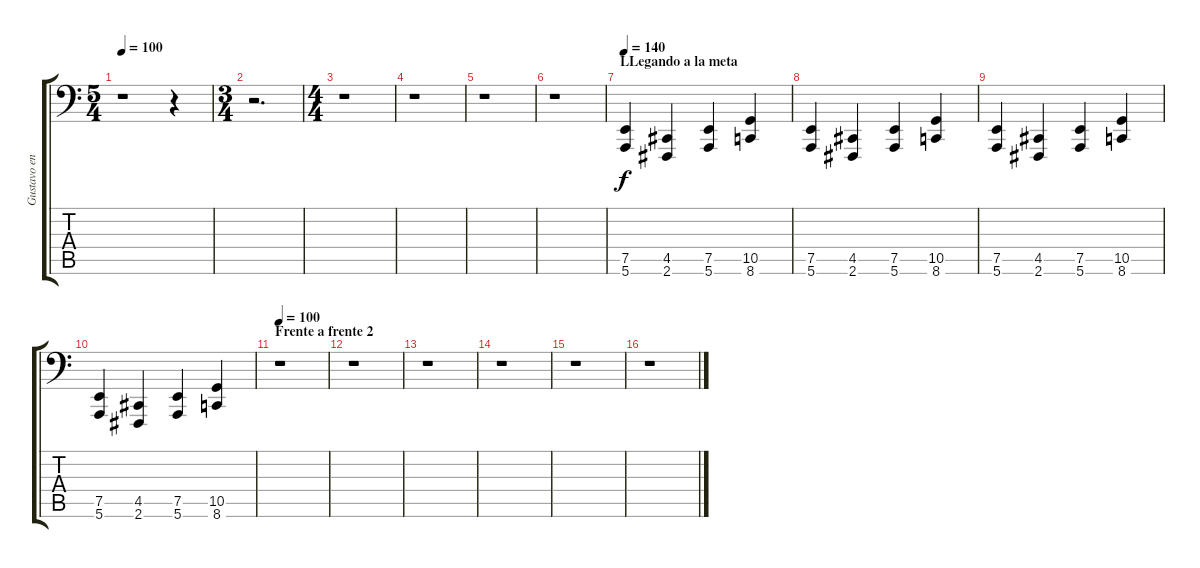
\track ("Gustavo en llave de fa" "Gustavo en") {instrument pad3polysynth}
\staff {score tabs}
\tuning (E3 B2 G2 D2 A1 E1) {hide}
\ts (5 4)
\tempo 100
\clef f4
\ks c
r.1{dy f} r.4 |
\ts (3 4)
r.2{d} |
\ts (4 4)
r.1 |
r.1 |
r.1 |
r.1 |
\section ("" "LLegando a la meta ")
\tempo 140
(7.5 5.6).4 (4.5 2.6).4 (7.5 5.6).4 (10.5 8.6).4 |
(7.5 5.6).4 (4.5 2.6).4 (7.5 5.6).4 (10.5 8.6).4 |
(7.5 5.6).4 (4.5 2.6).4 (7.5 5.6).4 (10.5 8.6).4 |
(7.5 5.6).4 (4.5 2.6).4 (7.5 5.6).4 (10.5 8.6).4 |
\section ("" "Frente a frente 2")
\tempo 100
r.1 |
r.1 |
r.1 |
r.1 |
r.1 |
r.1
